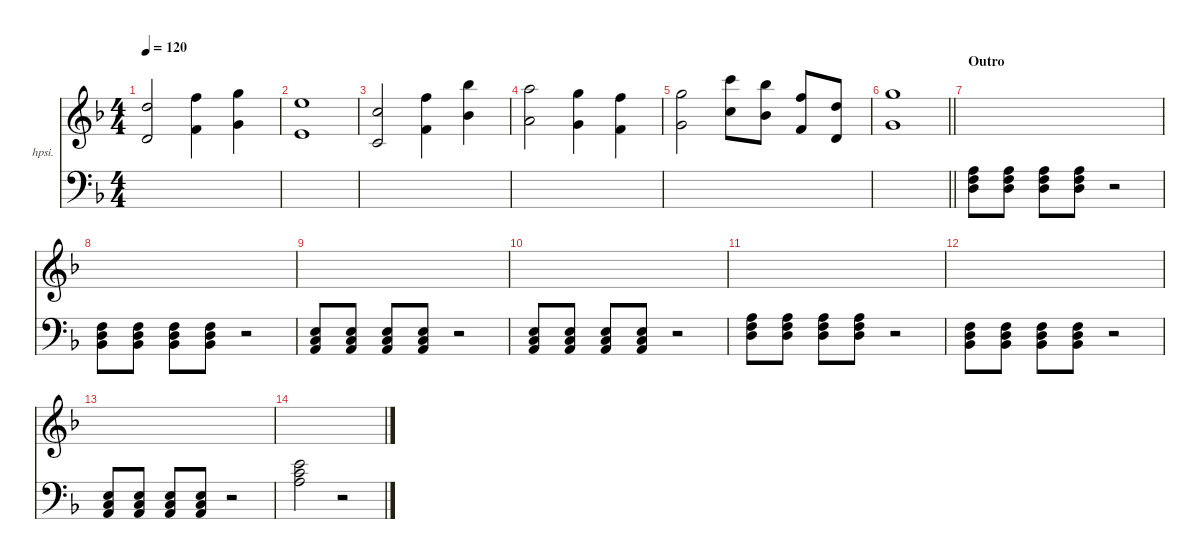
\defaultSystemsLayout 4
\hideDynamics
\bracketExtendMode nobrackets
\firstSystemTrackNameOrientation horizontal
\track ("Harpsichord" "hpsi.") {instrument harpsichord}
\staff {score}
\tuning (E4 B3 G3 D3 A2 E2)
\ts (4 4)
\tempo 120
\clef g2
\ks dminor
(3.2{acc forcenatural} 10.1{acc forcenatural}).2{dy mf} (10.3{acc forcenatural} 13.1{acc forcenatural}).4 (12.3{acc forcenatural} 15.1{acc forcenatural}).4 |
(0.1{acc forcenatural} 17.2{acc forcenatural}).1 |
(1.2{acc forcenatural} 8.1{acc forcenatural}).2 (15.4{acc forcenatural} 13.1{acc forcenatural}).4 (15.3{acc b} 18.1{acc b}).4 |
(5.1{acc forcenatural} 22.2{acc forcenatural}).2 (12.3{acc forcenatural} 15.1{acc forcenatural}).4 (10.3{acc forcenatural} 13.1{acc forcenatural}).4 |
(3.1{acc forcenatural} 20.2{acc forcenatural}).2 (20.1{acc forcenatural} 22.4{acc forcenatural}).8 (20.4{acc b} 18.1{acc b}).8 (15.4{acc forcenatural} 13.1{acc forcenatural}).8 (12.4{acc forcenatural} 10.1{acc forcenatural}).8 |
\barLineRight lightlight
(15.1{acc forcenatural} 17.4{acc forcenatural}).1 |
\section ("" "Outro")
|
|
|
|
|
|
|
\staff {score}
\tuning (G2 D2 A1 E1 B0)
\clef f4
\ottava regular
\simile none
\ks dminor
|
|
|
|
|
\barLineRight lightlight
|
(7.1{acc forcenatural} 15.2{acc forcenatural} 24.3{acc forcenatural}).8 (7.1{acc forcenatural} 15.2{acc forcenatural} 24.3{acc forcenatural}).8 (7.1{acc forcenatural} 15.2{acc forcenatural} 24.3{acc forcenatural}).8 (7.1{acc forcenatural} 15.2{acc forcenatural} 24.3{acc forcenatural}).8 r.2 |
(3.1{acc b} 12.2{acc forcenatural} 20.3{acc forcenatural}).8 (3.1{acc b} 12.2{acc forcenatural} 20.3{acc forcenatural}).8 (3.1{acc b} 12.2{acc forcenatural} 20.3{acc forcenatural}).8 (3.1{acc b} 12.2{acc forcenatural} 20.3{acc forcenatural}).8 r.2 |
(2.1{acc forcenatural} 10.2{acc forcenatural} 19.3{acc forcenatural}).8 (2.1{acc forcenatural} 10.2{acc forcenatural} 19.3{acc forcenatural}).8 (2.1{acc forcenatural} 10.2{acc forcenatural} 19.3{acc forcenatural}).8 (2.1{acc forcenatural} 10.2{acc forcenatural} 19.3{acc forcenatural}).8 r.2 |
(2.1{acc forcenatural} 10.2{acc forcenatural} 19.3{acc forcenatural}).8 (2.1{acc forcenatural} 10.2{acc forcenatural} 19.3{acc forcenatural}).8 (2.1{acc forcenatural} 10.2{acc forcenatural} 19.3{acc forcenatural}).8 (2.1{acc forcenatural} 10.2{acc forcenatural} 19.3{acc forcenatural}).8 r.2 |
(7.1{acc forcenatural} 15.2{acc forcenatural} 24.3{acc forcenatural}).8 (7.1{acc forcenatural} 15.2{acc forcenatural} 24.3{acc forcenatural}).8 (7.1{acc forcenatural} 15.2{acc forcenatural} 24.3{acc forcenatural}).8 (7.1{acc forcenatural} 15.2{acc forcenatural} 24.3{acc forcenatural}).8 r.2 |
(3.1{acc b} 12.2{acc forcenatural} 20.3{acc forcenatural}).8 (3.1{acc b} 12.2{acc forcenatural} 20.3{acc forcenatural}).8 (3.1{acc b} 12.2{acc forcenatural} 20.3{acc forcenatural}).8 (3.1{acc b} 12.2{acc forcenatural} 20.3{acc forcenatural}).8 r.2 |
(2.1{acc forcenatural} 10.2{acc forcenatural} 19.3{acc forcenatural}).8 (2.1{acc forcenatural} 10.2{acc forcenatural} 19.3{acc forcenatural}).8 (2.1{acc forcenatural} 10.2{acc forcenatural} 19.3{acc forcenatural}).8 (2.1{acc forcenatural} 10.2{acc forcenatural} 19.3{acc forcenatural}).8 r.2 |
(14.1{acc forcenatural} 22.2{acc forcenatural} 31.3{acc forcenatural}).2 r.2
